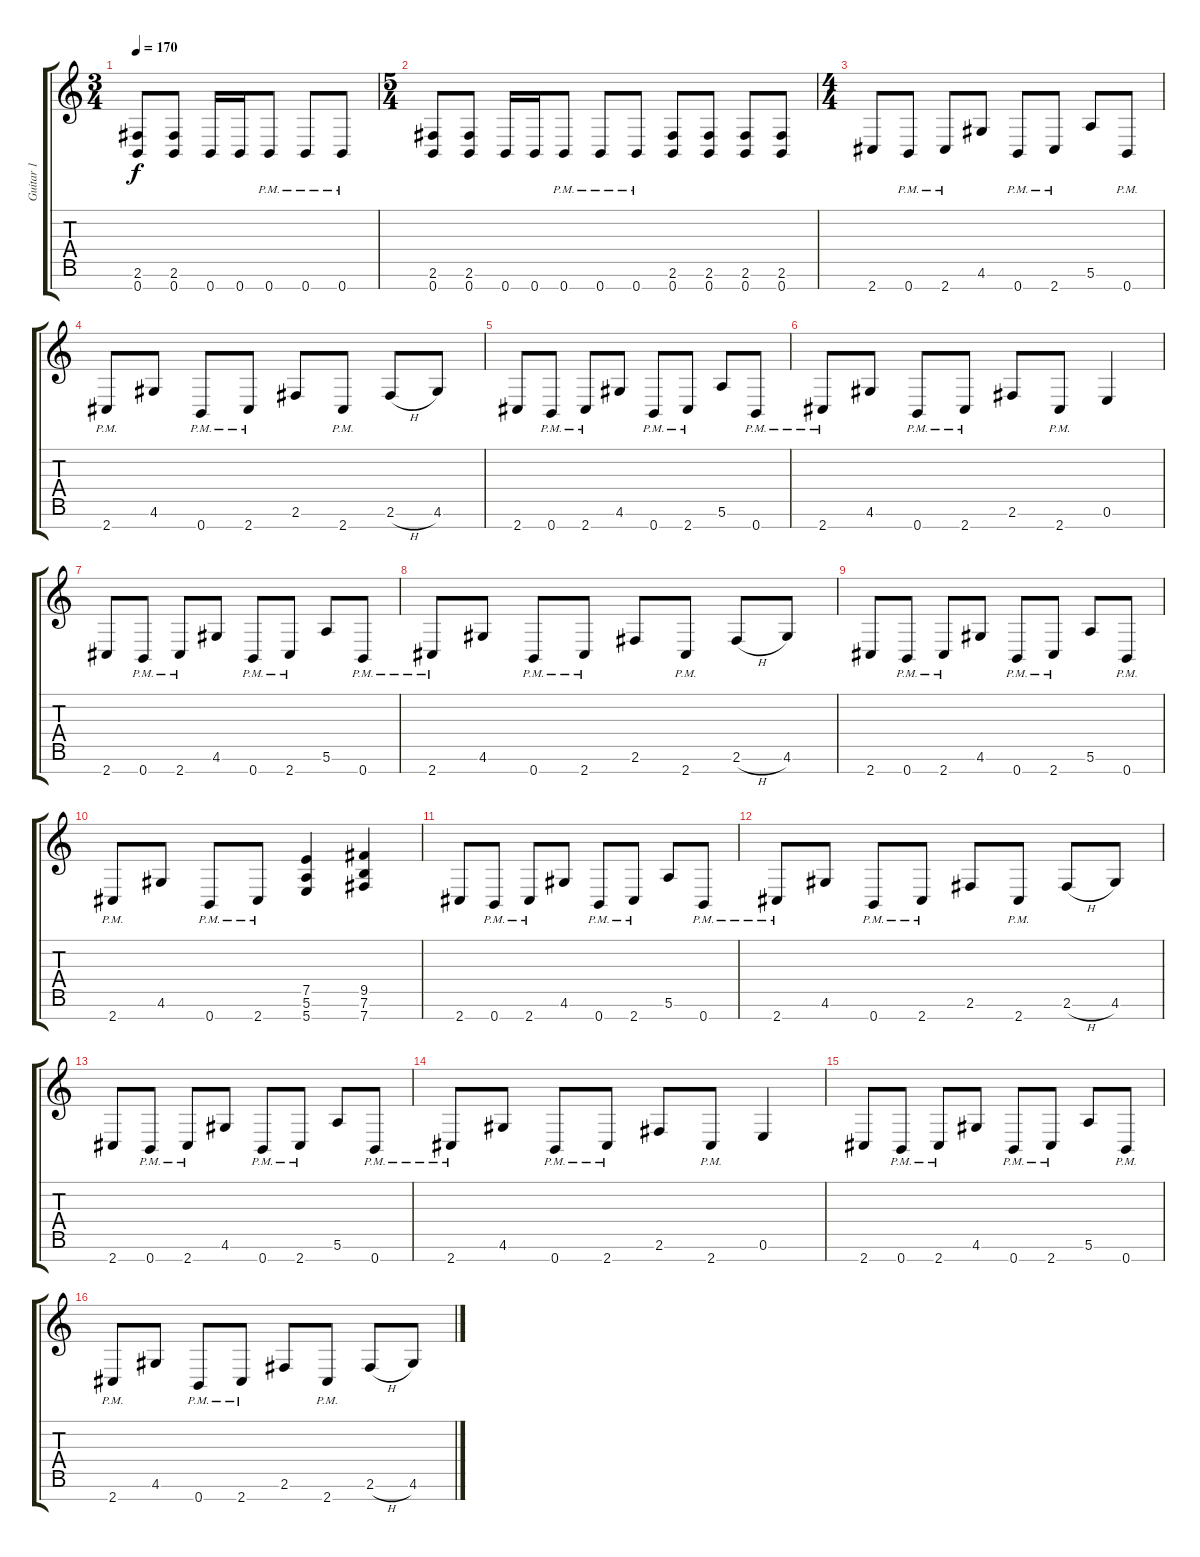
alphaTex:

\track ("Guitar 1" "Guitar 1") {instrument distortionguitar}
\staff {score tabs}
\tuning (E4 B3 G3 D3 A2 E2 B1) {hide}
\ts (3 4)
\tempo 170
\clef g2
\ks c
(2.6 0.7).8{dy f} (2.6 0.7).8 0.7.16 0.7.16 0.7{pm}.8 0.7{pm}.8 0.7{pm}.8 |
\ts (5 4)
(2.6 0.7).8 (2.6 0.7).8 0.7.16 0.7.16 0.7{pm}.8 0.7{pm}.8 0.7{pm}.8 (2.6 0.7).8 (2.6 0.7).8 (2.6 0.7).8 (2.6 0.7).8 |
\ts (4 4)
\section ("" "")
2.7.8 0.7{pm}.8 2.7{pm}.8 4.6.8 0.7{pm}.8 2.7{pm}.8 5.6.8 0.7{pm}.8 |
2.7{pm}.8 4.6.8 0.7{pm}.8 2.7{pm}.8 2.6.8 2.7{pm}.8 2.6{h}.8 4.6.8 |
2.7.8 0.7{pm}.8 2.7{pm}.8 4.6.8 0.7{pm}.8 2.7{pm}.8 5.6.8 0.7{pm}.8 |
2.7{pm}.8 4.6.8 0.7{pm}.8 2.7{pm}.8 2.6.8 2.7{pm}.8 0.6.4 |
2.7.8 0.7{pm}.8 2.7{pm}.8 4.6.8 0.7{pm}.8 2.7{pm}.8 5.6.8 0.7{pm}.8 |
2.7{pm}.8 4.6.8 0.7{pm}.8 2.7{pm}.8 2.6.8 2.7{pm}.8 2.6{h}.8 4.6.8 |
2.7.8 0.7{pm}.8 2.7{pm}.8 4.6.8 0.7{pm}.8 2.7{pm}.8 5.6.8 0.7{pm}.8 |
2.7{pm}.8 4.6.8 0.7{pm}.8 2.7{pm}.8 (7.5 5.6 5.7).4 (9.5 7.6 7.7).4 |
2.7.8 0.7{pm}.8 2.7{pm}.8 4.6.8 0.7{pm}.8 2.7{pm}.8 5.6.8 0.7{pm}.8 |
2.7{pm}.8 4.6.8 0.7{pm}.8 2.7{pm}.8 2.6.8 2.7{pm}.8 2.6{h}.8 4.6.8 |
2.7.8 0.7{pm}.8 2.7{pm}.8 4.6.8 0.7{pm}.8 2.7{pm}.8 5.6.8 0.7{pm}.8 |
2.7{pm}.8 4.6.8 0.7{pm}.8 2.7{pm}.8 2.6.8 2.7{pm}.8 0.6.4 |
2.7.8 0.7{pm}.8 2.7{pm}.8 4.6.8 0.7{pm}.8 2.7{pm}.8 5.6.8 0.7{pm}.8 |
2.7{pm}.8 4.6.8 0.7{pm}.8 2.7{pm}.8 2.6.8 2.7{pm}.8 2.6{h}.8 4.6.8
